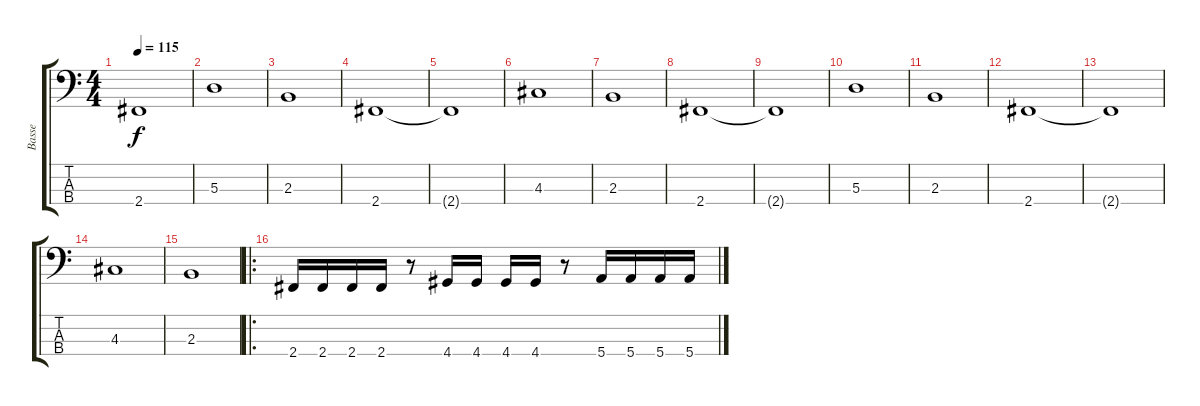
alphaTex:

\track ("Basse" "Basse") {instrument electricbassfinger}
\staff {score tabs}
\tuning (G2 D2 A1 E1) {hide}
\ts (4 4)
\tempo 115
\clef f4
\ks c
2.4{t}.1{dy f} |
5.3.1 |
2.3.1 |
2.4.1 |
2.4{t}.1 |
4.3.1 |
2.3.1 |
2.4.1 |
2.4{t}.1 |
5.3.1 |
2.3.1 |
2.4.1 |
2.4{t}.1 |
4.3.1 |
2.3.1 |
\ro
2.4.16 2.4.16 2.4.16 2.4.16 r.8 4.4.16 4.4.16 4.4.16 4.4.16 r.8 5.4.16 5.4.16 5.4.16 5.4.16
